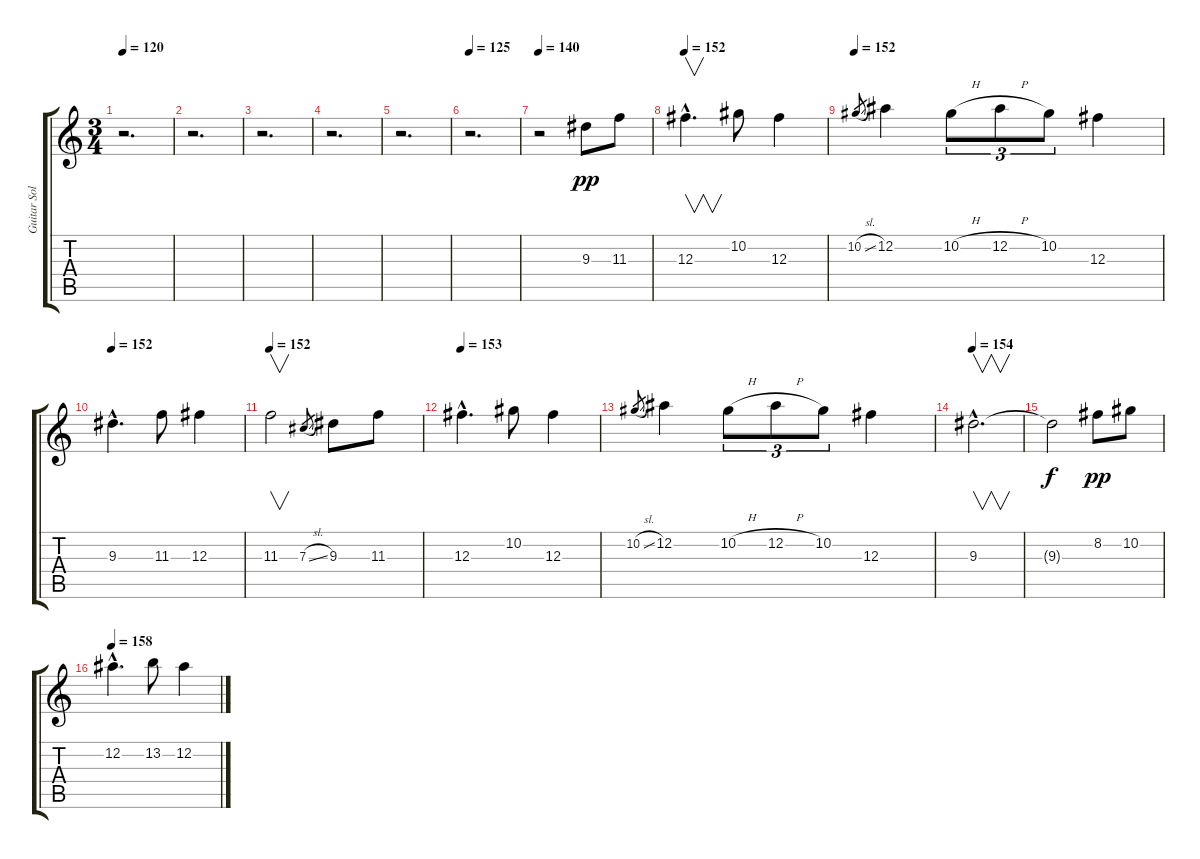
\track ("Guitar Solo & Harmony" "Guitar Sol") {instrument distortionguitar}
\staff {score tabs}
\tuning (Eb4 Bb3 Gb3 Db3 Ab2 Eb2) {hide}
\ts (3 4)
\tempo 120
\clef g2
\ks c
r.2{d dy pp} |
r.2{d} |
r.2{d} |
r.2{d} |
r.2{d} |
\tempo 125
r.2{d} |
\tempo 140
r.2 9.3.8 11.3.8 |
\tempo 152
12.3{hac}.4{v d} 10.2.8 12.3.4 |
\tempo 152
10.2{sl}.8{gr} 12.2.4 10.2{h}.8{tu (3 2)} 12.2{h}.8{tu (3 2)} 10.2.8{tu (3 2)} 12.3.4 |
\tempo 152
9.3{hac}.4{d} 11.3.8 12.3.4 |
\tempo 152
11.3.2{v} 7.3{sl}.8{gr} 9.3.8 11.3.8 |
\tempo 153
12.3{hac}.4{d} 10.2.8 12.3.4 |
10.2{sl}.8{gr} 12.2.4 10.2{h}.8{tu (3 2)} 12.2{h}.8{tu (3 2)} 10.2.8{tu (3 2)} 12.3.4 |
\tempo 154
9.3{hac}.2{v d} |
9.3{t}.2{dy f} 8.2.8{dy pp} 10.2.8 |
\tempo 158
12.2{hac}.4{d} 13.2.8 12.2{ss}.4
